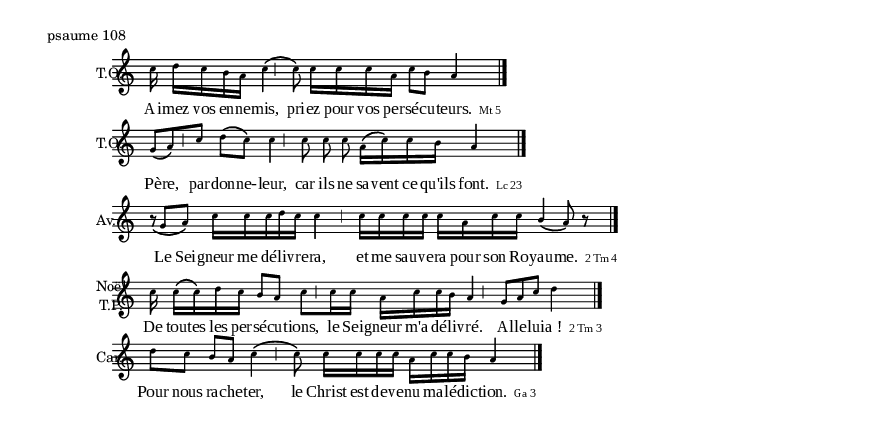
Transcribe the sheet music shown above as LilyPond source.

\version "2.10.0"
 \include "definitions.ly"
 \markup {psaume  108}
\relative c'' { 
	\new Staff {
		\cadenzaOn
		
		\set Staff.instrumentName = \markup{ \center-align { T.O. } }
		c16 d[ c b a] \times 2/3 { c4\( \cesure \pespace c8\) } c16[ c c a] c8[ b] a4


		
		
		\endBar
	}

	\addlyrics {
		
		Ai -- mez vos en -- ne -- mis, pri -- ez pour vos per -- sé -- cu -- teurs.
		\markup { \citation #"Mt 5" } }
	
	
}
\relative c'' { 
	\new Staff {
		\cadenzaOn
		
		\set Staff.instrumentName = \markup{ \center-align { T.O. } }
		\times 2/3 { g8[\( a\) \cesure \pespace c] } d[\( c\)] c4 \cesure \pespace \times 2/3 { c8 c c } a16[\( c\) c b] a4


		
		
		\endBar
	}

	\addlyrics {
		
		Pè -- re, par -- don -- ne- -- leur, car ils ne sa -- vent ce qu'ils font.
		\markup { \citation #"Lc 23" } }
	
	
}
\relative c'' { 
	\new Staff {
		\cadenzaOn
		
		\set Staff.instrumentName = \markup{ \center-align { Av. } }
		\times 2/3 { r8_\( g[ a]\) }
		\times 2/5 {c16[c c d c]} c4  \pespace \cesure \pespace
		c16[ c c c]
		c16[ a c c]
		\stemUp b4\( a8\) r8		
		\endBar
	}

	\addlyrics {
		
		Le Sei -- gneur me dé -- li -- vre -- ra, et me sau -- ve -- ra pour son Ro -- yau -- me.
		\markup { \citation #"2 Tm 4" } }
	
	
}
\relative c'' { 
	\new Staff {
		\cadenzaOn
		
		\set Staff.instrumentName = \markup{ \center-align { Noël T.P. } }
		c16
		c16[\( c\) d c]
		b8[ a] 
		c8[\cesure \pespace c16 c]
		a16[ c c b] a4 \cesure \pespace
		\times 2/3 {g8[ a c]} d4		
		\endBar
	}

	\addlyrics {
		
		De tou -- tes les per -- sé -- cut -- ions, le Sei -- gneur m'a dé -- li -- vré. " Al" -- le -- lui -- "a !"
		\markup { \citation #"2 Tm 3" } }
	
	
}

\relative c'' { 
	\new Staff {
		\cadenzaOn
		
		\set Staff.instrumentName = \markup{ \center-align { Car. } }
		d8[ c] b[ a] \times 2/3 { c4\( \pespace \cesure\pespace  c8\) }
		c16[ c c c] a[ c c b] a4


		
		
		\endBar
	}

	\addlyrics {
		
		Pour nous ra -- che -- ter, le Christ est de -- ve -- nu ma -- lé -- dic -- tion.
		\markup { \citation #"Ga 3" } }
	
	
}
